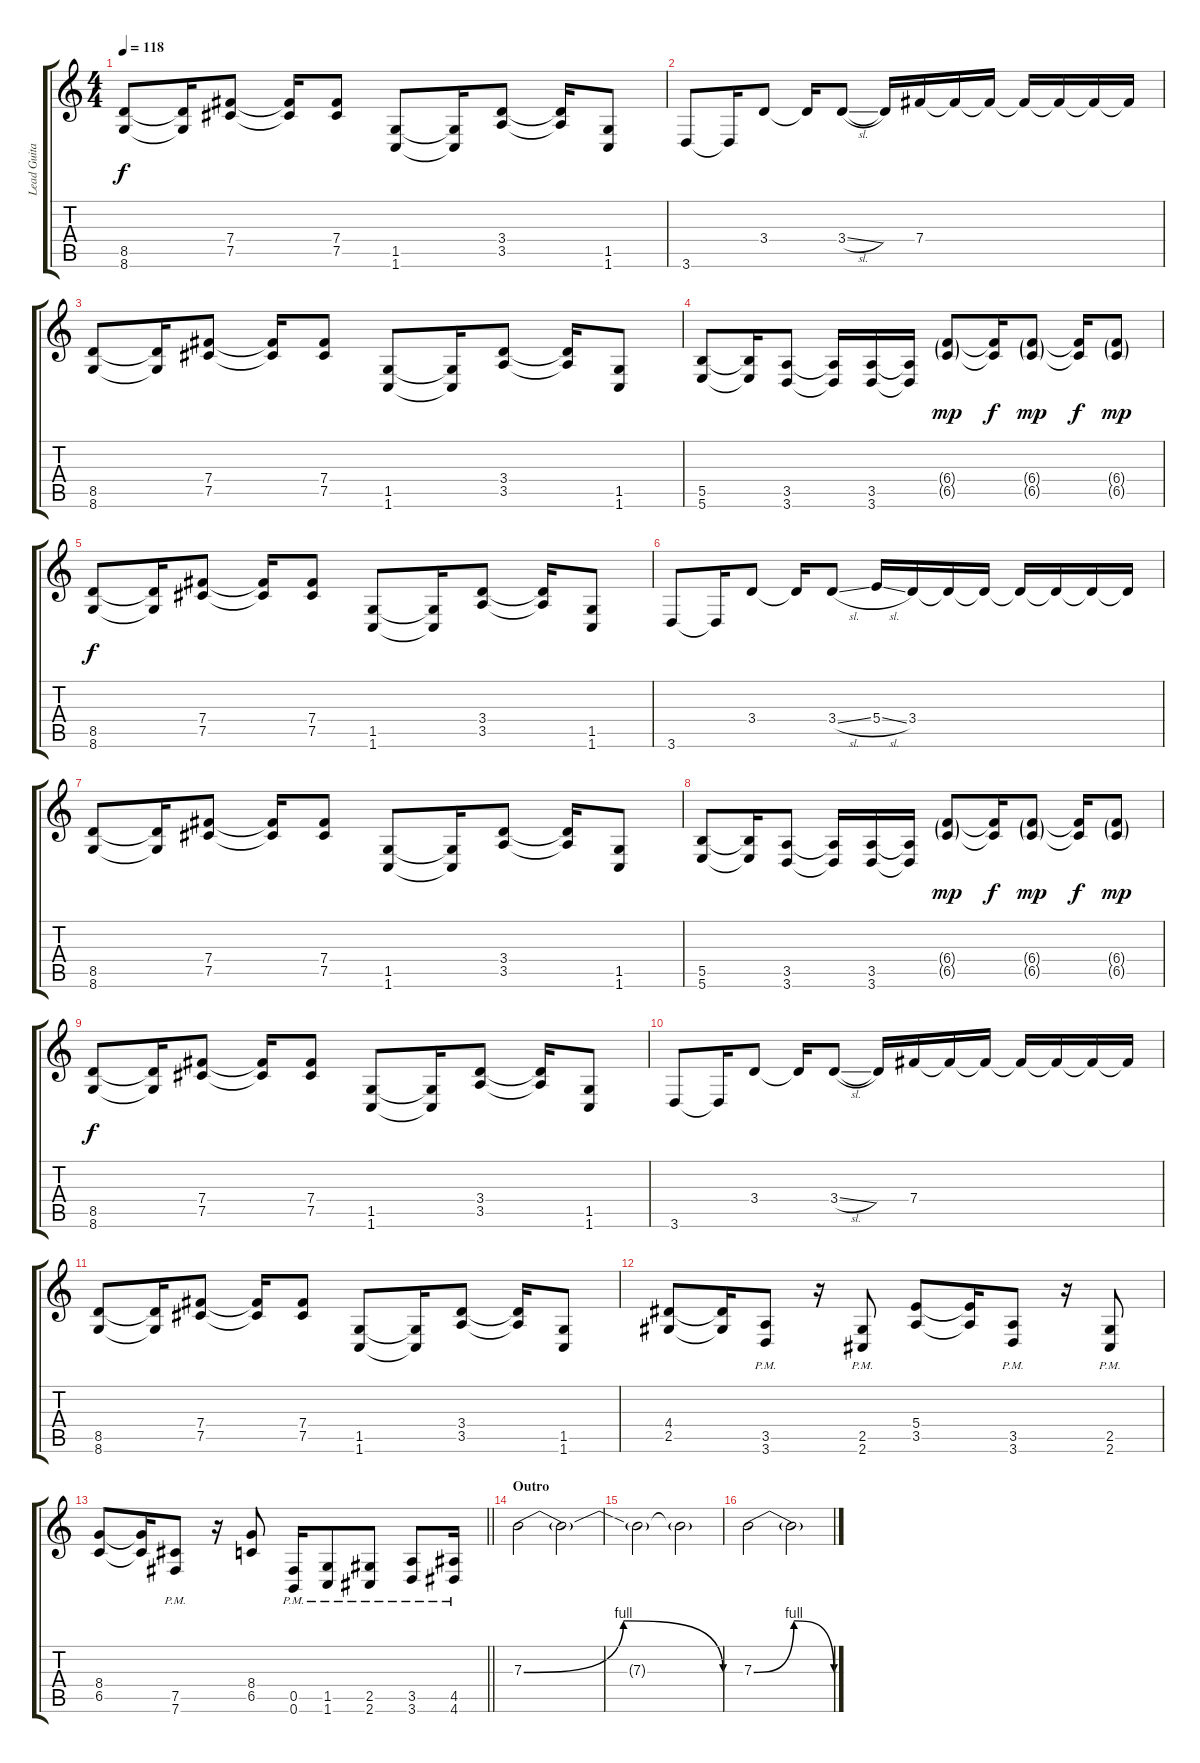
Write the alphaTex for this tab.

\track ("Lead Guitar" "Lead Guita") {instrument distortionguitar}
\staff {score tabs}
\tuning (Db4 Ab3 E3 B2 Gb2 B1) {hide}
\ts (4 4)
\tempo 118
\clef g2
\ks c
(8.5 8.6).8{dy f} (8.5{t} 8.6{t}).16 (7.4 7.5).8 (7.4{t} 7.5{t}).16 (7.4 7.5).8 (1.5 1.6).8 (1.5{t} 1.6{t}).16 (3.4 3.5).8 (3.4{t} 3.5{t}).16 (1.5 1.6).8 |
3.6.8 3.6{t}.16 3.4.8 3.4{t}.16 3.4{sl}.8 3.4{t}.16 7.4.16 7.4{t}.16 7.4{t}.16 7.4{t}.16 7.4{t}.16 7.4{t}.16 7.4{t}.16 |
(8.5 8.6).8 (8.5{t} 8.6{t}).16 (7.4 7.5).8 (7.4{t} 7.5{t}).16 (7.4 7.5).8 (1.5 1.6).8 (1.5{t} 1.6{t}).16 (3.4 3.5).8 (3.4{t} 3.5{t}).16 (1.5 1.6).8 |
(5.5 5.6).8 (5.5{t} 5.6{t}).16 (3.5 3.6).8 (3.5{t} 3.6{t}).16 (3.5 3.6).16 (3.5{t} 3.6{t}).16 (6.4{g} 6.5{g}).8{dy mp} (6.4{t} 6.5{t}).16{dy f} (6.4{g} 6.5{g}).8{dy mp} (6.4{t} 6.5{t}).16{dy f} (6.4{g} 6.5{g}).8{dy mp} |
(8.5 8.6).8{dy f} (8.5{t} 8.6{t}).16 (7.4 7.5).8 (7.4{t} 7.5{t}).16 (7.4 7.5).8 (1.5 1.6).8 (1.5{t} 1.6{t}).16 (3.4 3.5).8 (3.4{t} 3.5{t}).16 (1.5 1.6).8 |
3.6.8 3.6{t}.16 3.4.8 3.4{t}.16 3.4{sl}.8 5.4{sl}.16 3.4.16 3.4{t}.16 3.4{t}.16 3.4{t}.16 3.4{t}.16 3.4{t}.16 3.4{t}.16 |
(8.5 8.6).8 (8.5{t} 8.6{t}).16 (7.4 7.5).8 (7.4{t} 7.5{t}).16 (7.4 7.5).8 (1.5 1.6).8 (1.5{t} 1.6{t}).16 (3.4 3.5).8 (3.4{t} 3.5{t}).16 (1.5 1.6).8 |
(5.5 5.6).8 (5.5{t} 5.6{t}).16 (3.5 3.6).8 (3.5{t} 3.6{t}).16 (3.5 3.6).16 (3.5{t} 3.6{t}).16 (6.4{g} 6.5{g}).8{dy mp} (6.4{t} 6.5{t}).16{dy f} (6.4{g} 6.5{g}).8{dy mp} (6.4{t} 6.5{t}).16{dy f} (6.4{g} 6.5{g}).8{dy mp} |
(8.5 8.6).8{dy f} (8.5{t} 8.6{t}).16 (7.4 7.5).8 (7.4{t} 7.5{t}).16 (7.4 7.5).8 (1.5 1.6).8 (1.5{t} 1.6{t}).16 (3.4 3.5).8 (3.4{t} 3.5{t}).16 (1.5 1.6).8 |
3.6.8 3.6{t}.16 3.4.8 3.4{t}.16 3.4{sl}.8 3.4{t}.16 7.4.16 7.4{t}.16 7.4{t}.16 7.4{t}.16 7.4{t}.16 7.4{t}.16 7.4{t}.16 |
(8.5 8.6).8 (8.5{t} 8.6{t}).16 (7.4 7.5).8 (7.4{t} 7.5{t}).16 (7.4 7.5).8 (1.5 1.6).8 (1.5{t} 1.6{t}).16 (3.4 3.5).8 (3.4{t} 3.5{t}).16 (1.5 1.6).8 |
(4.4 2.5).8 (4.4{t} 2.5{t}).16 (3.5{pm} 3.6{pm}).8 r.16 (2.5{pm} 2.6{pm}).8 (5.4 3.5).8 (5.4{t} 3.5{t}).16 (3.5{pm} 3.6{pm}).8 r.16 (2.5{pm} 2.6{pm}).8 |
\barLineRight lightlight
(8.4 6.5).8 (8.4{t} 6.5{t}).16 (7.5{pm} 7.6{pm}).8 r.16 (8.4 6.5).8 (0.5{pm} 0.6{pm}).16 (1.5{pm} 1.6{pm}).8 (2.5{pm} 2.6{pm}).8 (3.5{pm} 3.6{pm}).8 (4.5{pm} 4.6{pm}).16 |
\section ("" "Outro")
7.3{be (bendrelease 0 0 20 4 30 4 60 0)}.2{volume 16 balance 8} 7.3{t}.2 |
7.3{t}.2 7.3{t}.2 |
7.3{be (bendrelease 0 0 20 4 30 4 60 0)}.2 7.3{t}.2
